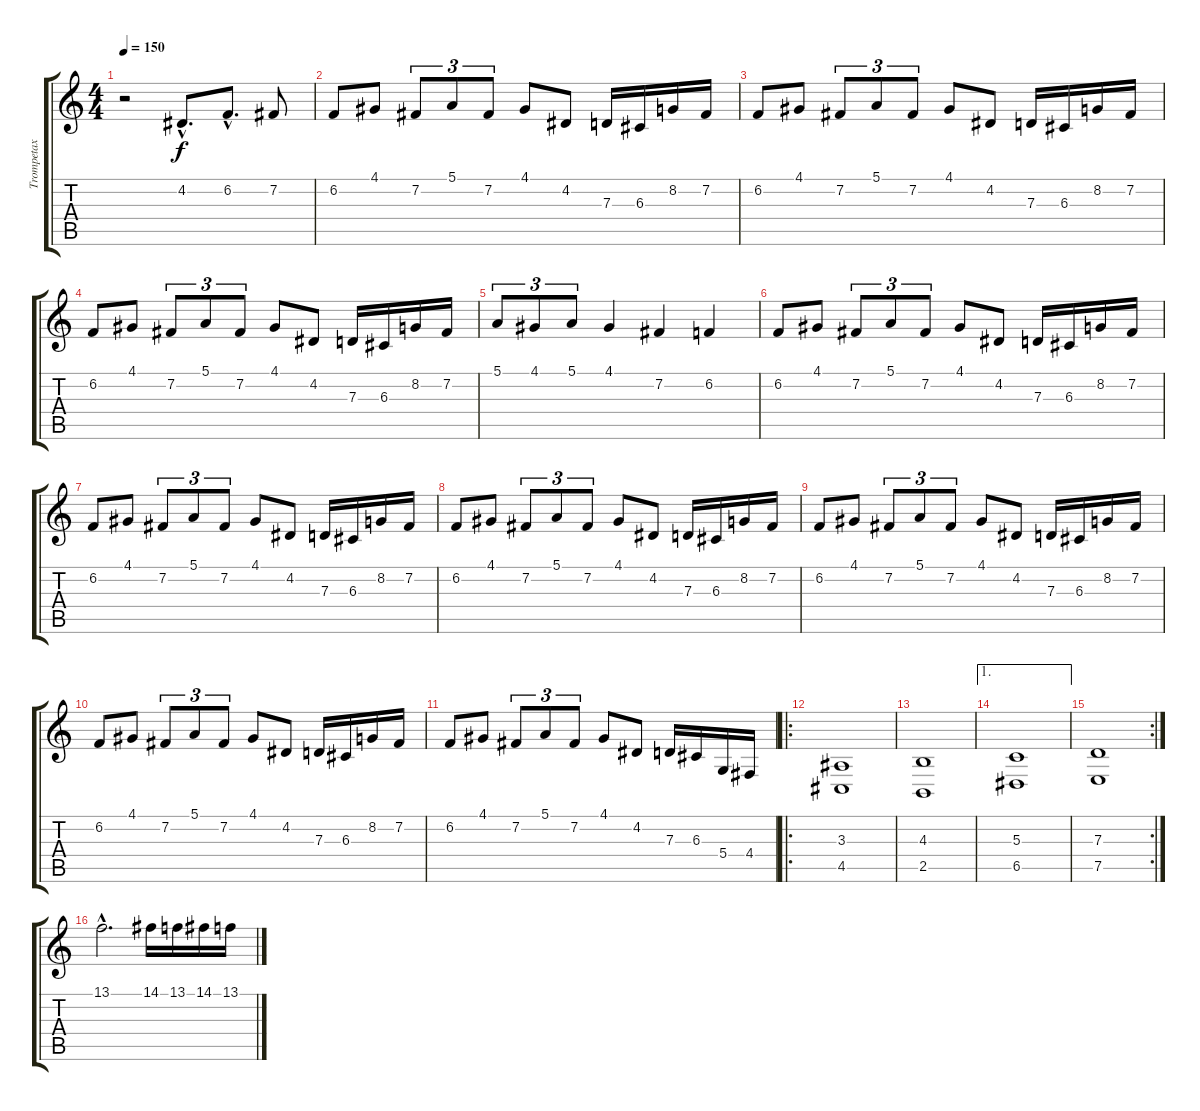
\track ("Trompetax" "Trompetax") {instrument trumpet}
\staff {score tabs}
\tuning (E4 B3 G3 D3 A2 E2) {hide}
\ts (4 4)
\tempo 150
\clef g2
\ks c
r.2{dy f instrument trumpet} 4.2{hac}.8{d} 6.2{hac}.8{d} 7.2.8 |
6.2.8 4.1.8 7.2.8{tu (3 2)} 5.1.8{tu (3 2)} 7.2.8{tu (3 2)} 4.1.8 4.2.8 7.3.16 6.3.16 8.2.16 7.2.16 |
6.2.8 4.1.8 7.2.8{tu (3 2)} 5.1.8{tu (3 2)} 7.2.8{tu (3 2)} 4.1.8 4.2.8 7.3.16 6.3.16 8.2.16 7.2.16 |
6.2.8 4.1.8 7.2.8{tu (3 2)} 5.1.8{tu (3 2)} 7.2.8{tu (3 2)} 4.1.8 4.2.8 7.3.16 6.3.16 8.2.16 7.2.16 |
5.1.8{tu (3 2)} 4.1.8{tu (3 2)} 5.1.8{tu (3 2)} 4.1.4 7.2.4 6.2.4 |
6.2.8 4.1.8 7.2.8{tu (3 2)} 5.1.8{tu (3 2)} 7.2.8{tu (3 2)} 4.1.8 4.2.8 7.3.16 6.3.16 8.2.16 7.2.16 |
6.2.8 4.1.8 7.2.8{tu (3 2)} 5.1.8{tu (3 2)} 7.2.8{tu (3 2)} 4.1.8 4.2.8 7.3.16 6.3.16 8.2.16 7.2.16 |
6.2.8 4.1.8 7.2.8{tu (3 2)} 5.1.8{tu (3 2)} 7.2.8{tu (3 2)} 4.1.8 4.2.8 7.3.16 6.3.16 8.2.16 7.2.16 |
6.2.8 4.1.8 7.2.8{tu (3 2)} 5.1.8{tu (3 2)} 7.2.8{tu (3 2)} 4.1.8 4.2.8 7.3.16 6.3.16 8.2.16 7.2.16 |
6.2.8 4.1.8 7.2.8{tu (3 2)} 5.1.8{tu (3 2)} 7.2.8{tu (3 2)} 4.1.8 4.2.8 7.3.16 6.3.16 8.2.16 7.2.16 |
6.2.8 4.1.8 7.2.8{tu (3 2)} 5.1.8{tu (3 2)} 7.2.8{tu (3 2)} 4.1.8 4.2.8 7.3.16 6.3.16 5.4.16 4.4.16 |
\ro
(3.3 4.5).1 |
(4.3 2.5).1 |
\ae 1
(5.3 6.5).1 |
\rc 2
(7.3 7.5).1 |
13.1{hac}.2{d} 14.1.16 13.1.16 14.1.16 13.1.16
